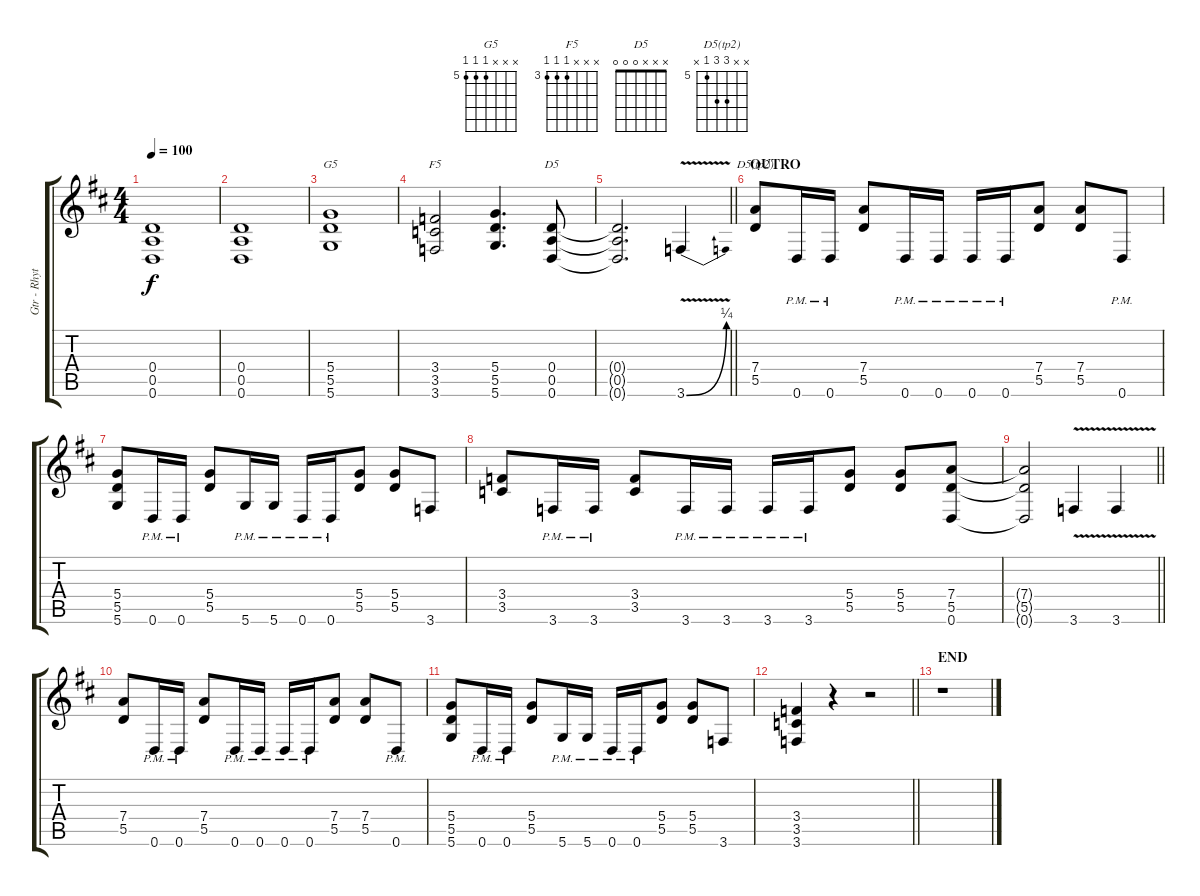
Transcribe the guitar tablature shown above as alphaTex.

\track ("Gtr - Rhythm" "Gtr - Rhyt") {instrument overdrivenguitar}
\staff {score tabs}
\tuning (E4 B3 G3 D3 A2 D2) {hide}
\chord ("G5" x x x 5 5 5) {firstfret 5}
\chord ("F5" x x x 3 3 3) {firstfret 3}
\chord ("D5" x x x 0 0 0)
\chord ("D5(tp2)" x x 7 7 5 x) {firstfret 5}
\ts (4 4)
\tempo 100
\clef g2
\ks d
(0.4{t} 0.5{t} 0.6{t}).1{dy f} |
(0.4 0.5 0.6).1 |
(5.4 5.5 5.6).1{ch "G5"} |
(3.4 3.5 3.6).2{ch "F5"} (5.4 5.5 5.6).4{d} (0.4 0.5 0.6).8{ch "D5"} |
\barLineRight lightlight
(0.4{t} 0.5{t} 0.6{t}).2{d} 3.6{be (bend 0 0 60 1) v}.4 |
\section ("" "OUTRO")
(7.4 5.5).8{ch "D5(tp2)"} 0.6{pm}.16 0.6{pm}.16 (7.4 5.5).8 0.6{pm}.16 0.6{pm}.16 0.6{pm}.16 0.6{pm}.16 (7.4 5.5).8 (7.4 5.5).8 0.6{pm}.8 |
(5.4 5.5 5.6).8 0.6{pm}.16 0.6{pm}.16 (5.4 5.5).8 5.6{pm}.16 5.6{pm}.16 0.6{pm}.16 0.6{pm}.16 (5.4 5.5).8 (5.4 5.5).8 3.6.8 |
(3.4 3.5).8 3.6{pm}.16 3.6{pm}.16 (3.4 3.5).8 3.6{pm}.16 3.6{pm}.16 3.6{pm}.16 3.6{pm}.16 (5.4 5.5).8 (5.4 5.5).8 (7.4 5.5 0.6).8 |
\barLineRight lightlight
(7.4{t} 5.5{t} 0.6{t}).2 3.6{v}.4 3.6{v}.4 |
(7.4 5.5).8 0.6{pm}.16 0.6{pm}.16 (7.4 5.5).8 0.6{pm}.16 0.6{pm}.16 0.6{pm}.16 0.6{pm}.16 (7.4 5.5).8 (7.4 5.5).8 0.6{pm}.8 |
(5.4 5.5 5.6).8 0.6{pm}.16 0.6{pm}.16 (5.4 5.5).8 5.6{pm}.16 5.6{pm}.16 0.6{pm}.16 0.6{pm}.16 (5.4 5.5).8 (5.4 5.5).8 3.6.8 |
\barLineRight lightlight
(3.4 3.5 3.6).4 r.4 r.2 |
\section ("" "END")
r.1
